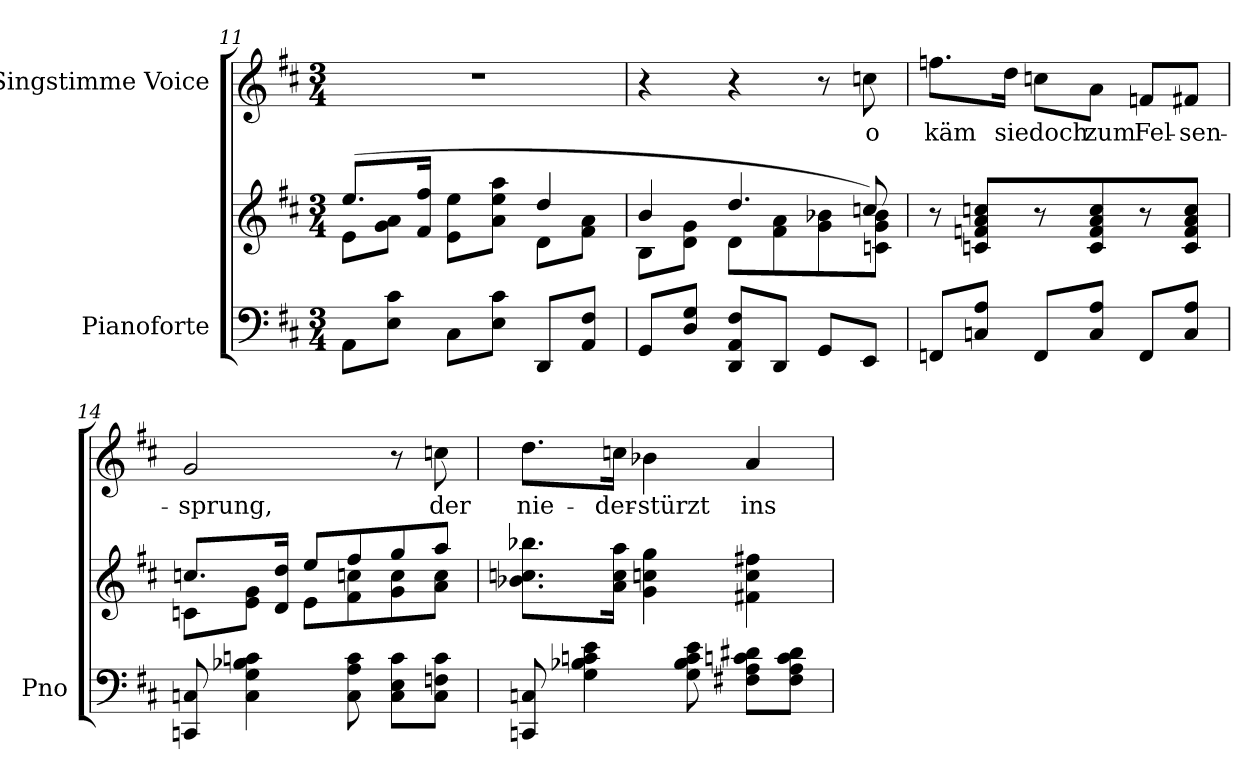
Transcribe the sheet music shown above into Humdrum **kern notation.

**kern	**kern	**kern	**text
*part2	*part2	*part1	*part1
*staff3	*staff2	*staff1	*staff1
*I"Pianoforte	*	*I"Singstimme Voice	*
*I'Pno	*	*	*
*clefF4	*clefG2	*clefG2	*
*k[f#c#]	*k[f#c#]	*k[f#c#]	*
*M3/4	*M3/4	*M3/4	*
=11	=11	=11	=11
*	*^	*	*
8AA\L	(8.ee/L	8e\L	2.r	.
8E\ 8c#\J	.	8g\ 8a\J	.	.
.	16f#/ 16ff#/Jk	.	.	.
8C#\L	8e\ 8ee\L	4ryy	.	.
8E\ 8c#\J	8a\ 8ee\ 8aa\J	.	.	.
8DD/L	4dd/	8d\L	.	.
8AA/ 8F#/J	.	8f#\ 8a\J	.	.
=12	=12	=12	=12	=12
8GG/L	4b/	8B\L	4r	.
8D/ 8G/J	.	8d\ 8g\J	.	.
8DD/ 8AA/ 8F#/L	4.dd/	8d\L	4r	.
8DD/J	.	8f#\ 8a\	.	.
8GG/L	.	8g\ 8b-X\	8r	.
!	!	!	!	!LO:LY:b
8EE/J	8ccn/)	8cn\ 8g\ 8b-\J	8ccn\	o
=13	=13	=13	=13	=13
!	!	!	!	!LO:LY:b
*	*v	*v	*	*
8FFn/L	8r	8.ffn\L	käm
8Cn/ 8A/J	8cn/ 8fn/ 8a/ 8ccn/L	.	.
!	!	!	!LO:LY:b
.	.	16dd\Jk	sie
!	!	!	!LO:LY:b
8FF/L	8r	8ccn\L	doch
!	!	!	!LO:LY:b
8C/ 8A/J	8c/ 8f/ 8a/ 8cc/	8a\J	zum
!	!	!	!LO:LY:b
8FF/L	8r	8fn/L	Fel-
!	!	!	!LO:LY:b
8C/ 8A/J	8c/ 8f/ 8a/ 8cc/J	8f#X/J	-sen-
=14	=14	=14	=14
*	*^	*	*
!	!	!	!	!LO:LY:b
8CCn/ 8Cn/	8.ccn/L	8cn\L	2g/	-sprung,
4C\ 4G\ 4B-X\ 4cn\	.	8e\ 8g\J	.	.
.	16d/ 16dd/Jk	.	.	.
.	8ee/L	8e\L	.	.
8C\ 8A\ 8c\	8ff#/	8f#\ 8ccn\	.	.
8C\ 8E\ 8c\L	8gg/	8g\ 8cc\	8r	.
!	!	!	!	!LO:LY:b
8C\ 8Fn\ 8c\J	8aa/J	8a\ 8cc\J	8ccn\	der
!!LO:PB:g=z
=15	=15	=15	=15	=15
!	!	!	!	!LO:LY:b
*	*v	*v	*	*
8CCn/ 8Cn/	8.b-X\ 8.ccn\ 8.bb-X\L	8.dd\L	nie-
4G\ 4B-X\ 4cn\ 4e\	.	.	.
!	!	!	!LO:LY:b
.	16a\ 16cc\ 16aa\Jk	16ccn\Jk	-der-
!	!	!	!LO:LY:b
.	4g\ 4ccn\ 4gg\	4b-X\	-stürzt
8G\ 8B-\ 8c\ 8e\	.	.	.
!	!	!	!LO:LY:b
8F#X\ 8A\ 8cn\ 8d#X\L	4f#X\ 4cc\ 4ff#X\	4a/	ins
8F#\ 8A\ 8c\ 8d#\J	.	.	.
=	=	=	=
*-	*-	*-	*-
